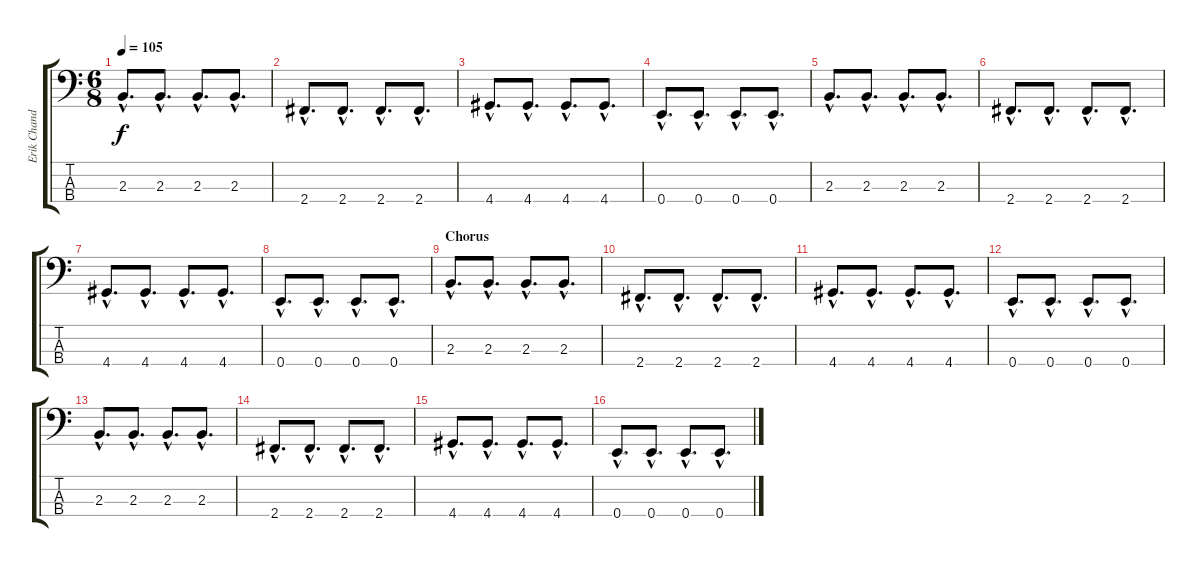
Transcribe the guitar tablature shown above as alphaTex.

\track ("Erik Chandler - Bass" "Erik Chand") {instrument electricbassfinger}
\staff {score tabs}
\tuning (G2 D2 A1 E1) {hide}
\ts (6 8)
\tempo 105
\clef f4
\ks c
2.3{hac}.8{d dy f} 2.3{hac}.8{d} 2.3{hac}.8{d} 2.3{hac}.8{d} |
2.4{hac}.8{d} 2.4{hac}.8{d} 2.4{hac}.8{d} 2.4{hac}.8{d} |
4.4{hac}.8{d} 4.4{hac}.8{d} 4.4{hac}.8{d} 4.4{hac}.8{d} |
0.4{hac}.8{d} 0.4{hac}.8{d} 0.4{hac}.8{d} 0.4{hac}.8{d} |
2.3{hac}.8{d} 2.3{hac}.8{d} 2.3{hac}.8{d} 2.3{hac}.8{d} |
2.4{hac}.8{d} 2.4{hac}.8{d} 2.4{hac}.8{d} 2.4{hac}.8{d} |
4.4{hac}.8{d} 4.4{hac}.8{d} 4.4{hac}.8{d} 4.4{hac}.8{d} |
0.4{hac}.8{d} 0.4{hac}.8{d} 0.4{hac}.8{d} 0.4{hac}.8{d} |
\section ("" "Chorus")
2.3{hac}.8{d} 2.3{hac}.8{d} 2.3{hac}.8{d} 2.3{hac}.8{d} |
2.4{hac}.8{d} 2.4{hac}.8{d} 2.4{hac}.8{d} 2.4{hac}.8{d} |
4.4{hac}.8{d} 4.4{hac}.8{d} 4.4{hac}.8{d} 4.4{hac}.8{d} |
0.4{hac}.8{d} 0.4{hac}.8{d} 0.4{hac}.8{d} 0.4{hac}.8{d} |
2.3{hac}.8{d} 2.3{hac}.8{d} 2.3{hac}.8{d} 2.3{hac}.8{d} |
2.4{hac}.8{d} 2.4{hac}.8{d} 2.4{hac}.8{d} 2.4{hac}.8{d} |
4.4{hac}.8{d} 4.4{hac}.8{d} 4.4{hac}.8{d} 4.4{hac}.8{d} |
0.4{hac}.8{d} 0.4{hac}.8{d} 0.4{hac}.8{d} 0.4{hac}.8{d}
